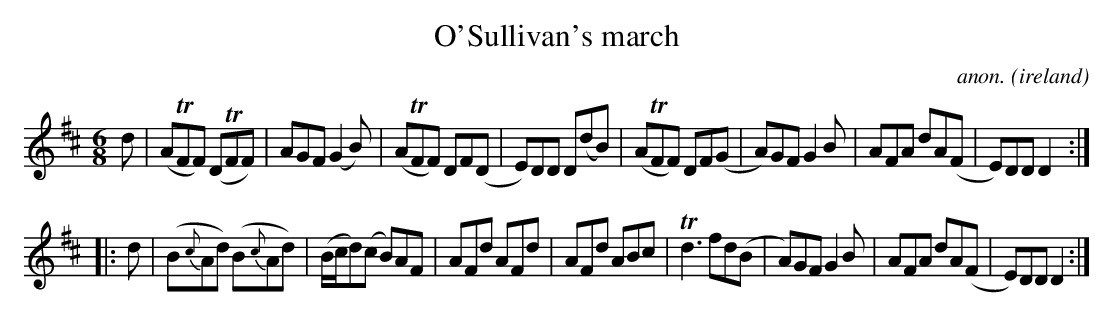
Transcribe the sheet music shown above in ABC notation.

X:1
T:O'Sullivan's march
O:ireland
C:anon.
m:Tn = n/o/
m:Tn3 = no/4n/m/4n
M:6/8
L:1/8
K:D
d|(ATFF) (DTFF)|AGF (G2B)|(ATFF) DF(D|E)DD D(dB)|(ATFF) DF(G|A)GF G2B|AFA dA(F|E)DDD2:|
|:d|(B{c}Ad) (B{c}Ad)|(B/c/d)(c B)AF|AFd AFd|AFd ABc|Td3 fd(B|A)GF G2B|AFA dA(F|E)DD D2:|
